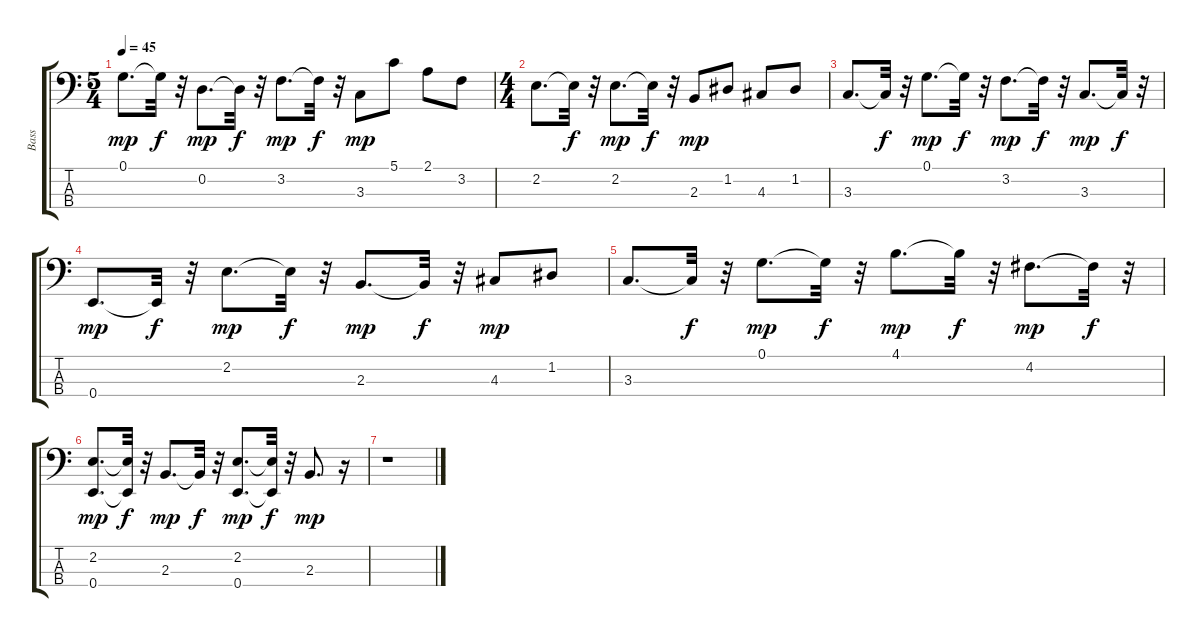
\track ("Bass" "Bass") {instrument electricbassfinger}
\staff {score tabs}
\tuning (G2 D2 A1 E1) {hide}
\ts (5 4)
\tempo 45
\clef f4
\ks c
0.1.8{d dy mp} 0.1{t}.32{dy f} r.32 0.2.8{d dy mp} 0.2{t}.32{dy f} r.32 3.2.8{d dy mp} 3.2{t}.32{dy f} r.32 3.3.8{dy mp} 5.1.8 2.1.8 3.2.8 |
\ts (4 4)
2.2.8{d} 2.2{t}.32{dy f} r.32 2.2.8{d dy mp} 2.2{t}.32{dy f} r.32 2.3.8{dy mp} 1.2.8 4.3.8 1.2.8 |
3.3.8{d} 3.3{t}.32{dy f} r.32 0.1.8{d dy mp} 0.1{t}.32{dy f} r.32 3.2.8{d dy mp} 3.2{t}.32{dy f} r.32 3.3.8{d dy mp} 3.3{t}.32{dy f} r.32 |
0.4.8{d dy mp} 0.4{t}.32{dy f} r.32 2.2.8{d dy mp} 2.2{t}.32{dy f} r.32 2.3.8{d dy mp} 2.3{t}.32{dy f} r.32 4.3.8{dy mp} 1.2.8 |
3.3.8{d} 3.3{t}.32{dy f} r.32 0.1.8{d dy mp} 0.1{t}.32{dy f} r.32 4.1.8{d dy mp} 4.1{t}.32{dy f} r.32 4.2.8{d dy mp} 4.2{t}.32{dy f} r.32 |
(2.2 0.4).8{d dy mp} (2.2{t} 0.4{t}).32{dy f} r.32 2.3.8{d dy mp} 2.3{t}.32{dy f} r.32 (2.2 0.4).8{d dy mp} (2.2{t} 0.4{t}).32{dy f} r.32 2.3.8{d dy mp} r.16 |
r.1
